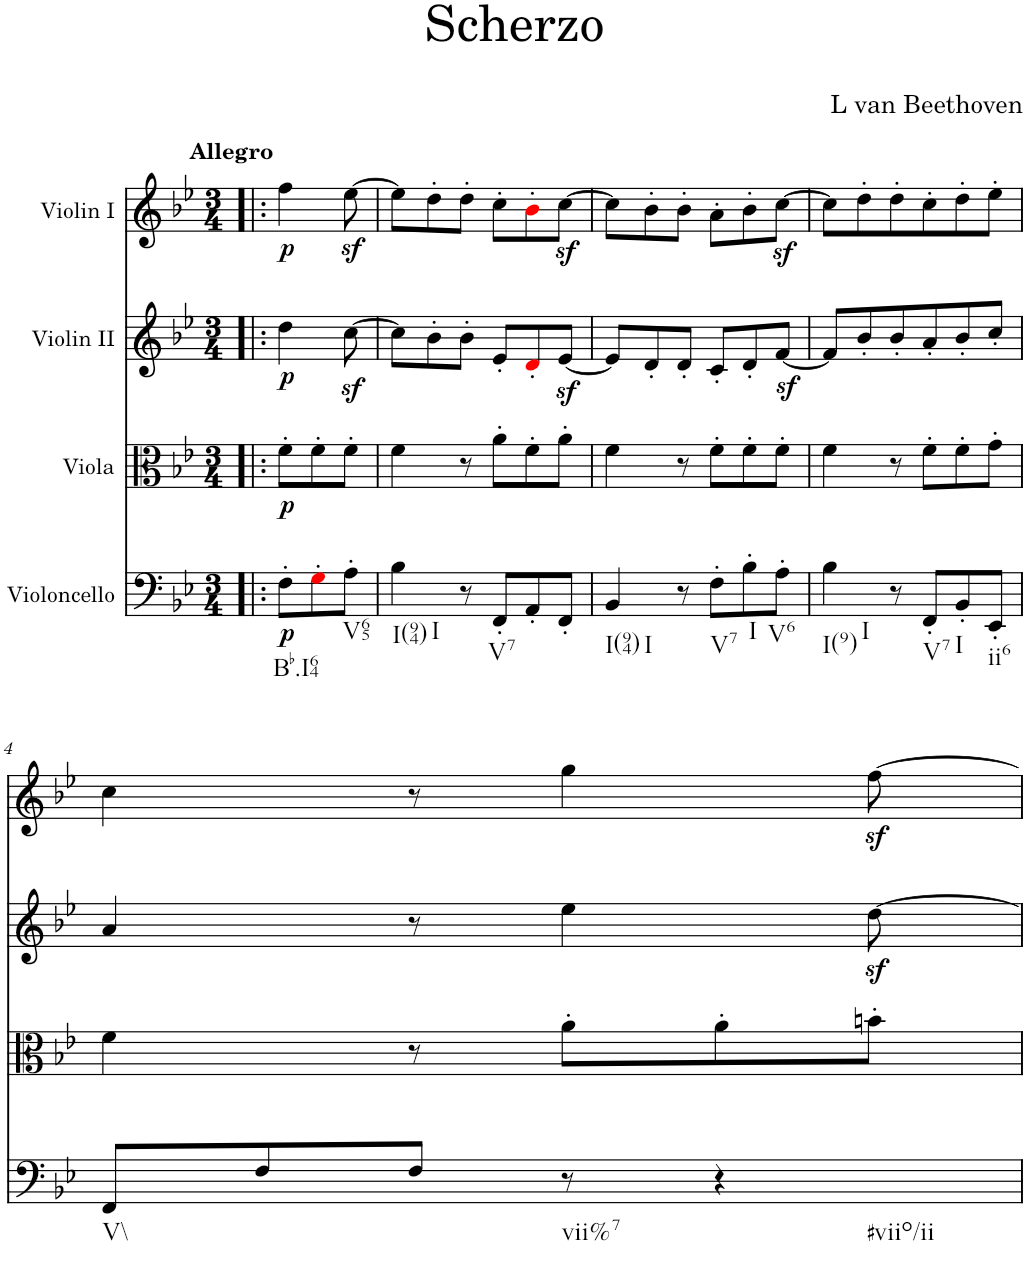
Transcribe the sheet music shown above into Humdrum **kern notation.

**kern	**dynam	**kern	**dynam	**kern	**dynam	**kern	**dynam
*part4	*part4	*part3	*part3	*part2	*part2	*part1	*part1
*staff4	*staff4	*staff3	*staff3	*staff2	*staff2	*staff1	*staff1
*I"Violoncello	*	*I"Viola	*	*I"Violin II	*	*I"Violin I	*
*clefF4	*	*clefC3	*	*clefG2	*	*clefG2	*
*k[b-e-]	*	*k[b-e-]	*	*k[b-e-]	*	*k[b-e-]	*
*B-:	*	*B-:	*	*B-:	*	*B-:	*
*M3/4	*	*M3/4	*	*M3/4	*	*M3/4	*
=!|:	=!|:	=!|:	=!|:	=!|:	=!|:	=!|:	=!|:
!	!	!	!	!	!	!LO:TX:a:B:t=Allegro	!
!LO:TX:b:t=Bb.I64	!	!	!	!	!	!	!
!	!LO:DY:b	!	!LO:DY:b	!	!LO:DY:b	!	!LO:DY:b
8F'\L	p	8f'\L	p	4dd\	p	4ff\	p
8G'i\	.	8f'\	.	.	.	.	.
!LO:TX:b:t=V65	!	!	!	!	!	!	!
8A'\J	.	8f'\J	.	[8ccz<\	.	[8ee-z<\	.
=1	=1	=1	=1	=1	=1	=1	=1
!LO:TX:b:t=I(94)	!	!	!	!	!	!	!
!LO:TX:b:t=I	!	!	!	!	!	!	!
4B-\	.	4f\	.	8cc\L]	.	8ee-\L]	.
.	.	.	.	8b-'\	.	8dd'\	.
8r	.	8r	.	8b-'\J	.	8dd'\J	.
!LO:TX:b:t=V7	!	!	!	!	!	!	!
8FF'/L	.	8a'\L	.	8e-'/L	.	8cc'\L	.
8AA'/	.	8f'\	.	8d'i/	.	8b-'i\	.
8FF'/J	.	8a'\J	.	[8e-z</J	.	[8ccz<\J	.
=2	=2	=2	=2	=2	=2	=2	=2
!LO:TX:b:t=I(94)	!	!	!	!	!	!	!
!LO:TX:b:t=I	!	!	!	!	!	!	!
4BB-/	.	4f\	.	8e-/L]	.	8cc\L]	.
.	.	.	.	8d'/	.	8b-'\	.
8r	.	8r	.	8d'/J	.	8b-'\J	.
!LO:TX:b:t=V7	!	!	!	!	!	!	!
8F'\L	.	8f'\L	.	8c'/L	.	8a'\L	.
!LO:TX:b:t=I	!	!	!	!	!	!	!
8B-'\	.	8f'\	.	8d'/	.	8b-'\	.
!LO:TX:b:t=V6	!	!	!	!	!	!	!
8A'\J	.	8f'\J	.	[8fz</J	.	[8ccz<\J	.
=3	=3	=3	=3	=3	=3	=3	=3
!LO:TX:b:t=I(9)	!	!	!	!	!	!	!
!LO:TX:b:t=I	!	!	!	!	!	!	!
4B-\	.	4f\	.	8f/L]	.	8cc\L]	.
.	.	.	.	8b-'/	.	8dd'\	.
8r	.	8r	.	8b-'/	.	8dd'\	.
!LO:TX:b:t=V7	!	!	!	!	!	!	!
8FF'/L	.	8f'\L	.	8a'/	.	8cc'\	.
!LO:TX:b:t=I	!	!	!	!	!	!	!
8BB-'/	.	8f'\	.	8b-'/	.	8dd'\	.
!LO:TX:b:t=ii6	!	!	!	!	!	!	!
8EE-'/J	.	8g'\J	.	8cc'/J	.	8ee-'\J	.
!!LO:LB:g=z
=4	=4	=4	=4	=4	=4	=4	=4
!LO:TX:b:t=V\\	!	!	!	!	!	!	!
8FF/L	.	4f\	.	4a/	.	4cc\	.
8F/	.	.	.	.	.	.	.
8F/J	.	8r	.	8r	.	8r	.
!LO:TX:b:t=vii%7	!	!	!	!	!	!	!
8r	.	8a'\L	.	4ee-\	.	4gg\	.
!LO:TX:b:t=#viio/ii	!	!	!	!	!	!	!
4r	.	8a'\	.	.	.	.	.
.	.	8bn'\J	.	[8ddz<\	.	[8ffz<\	.
=	=	=	=	=	=	=	=
*-	*-	*-	*-	*-	*-	*-	*-
